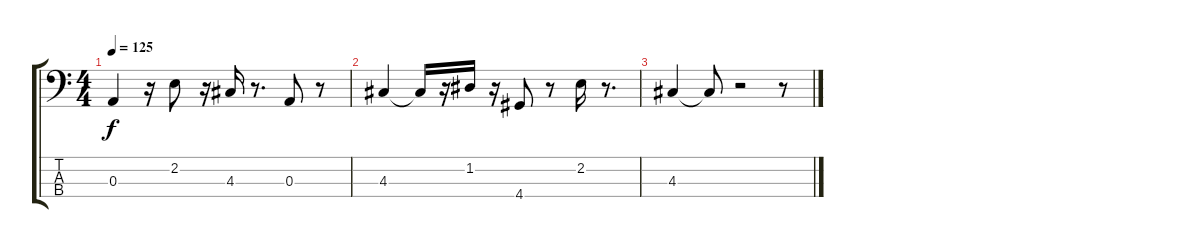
\track "" {instrument electricbassfinger}
\staff {score tabs}
\tuning (G2 D2 A1 E1) {hide}
\ts (4 4)
\tempo 125
\clef f4
\ks c
0.3.4{dy f} r.16 2.2.8 r.16 4.3.16 r.8{d} 0.3.8 r.8 |
4.3.4 4.3{t}.16 r.16 1.2.16 r.16 4.4.8 r.8 2.2.16 r.8{d} |
4.3.4 4.3{t}.8 r.2 r.8
